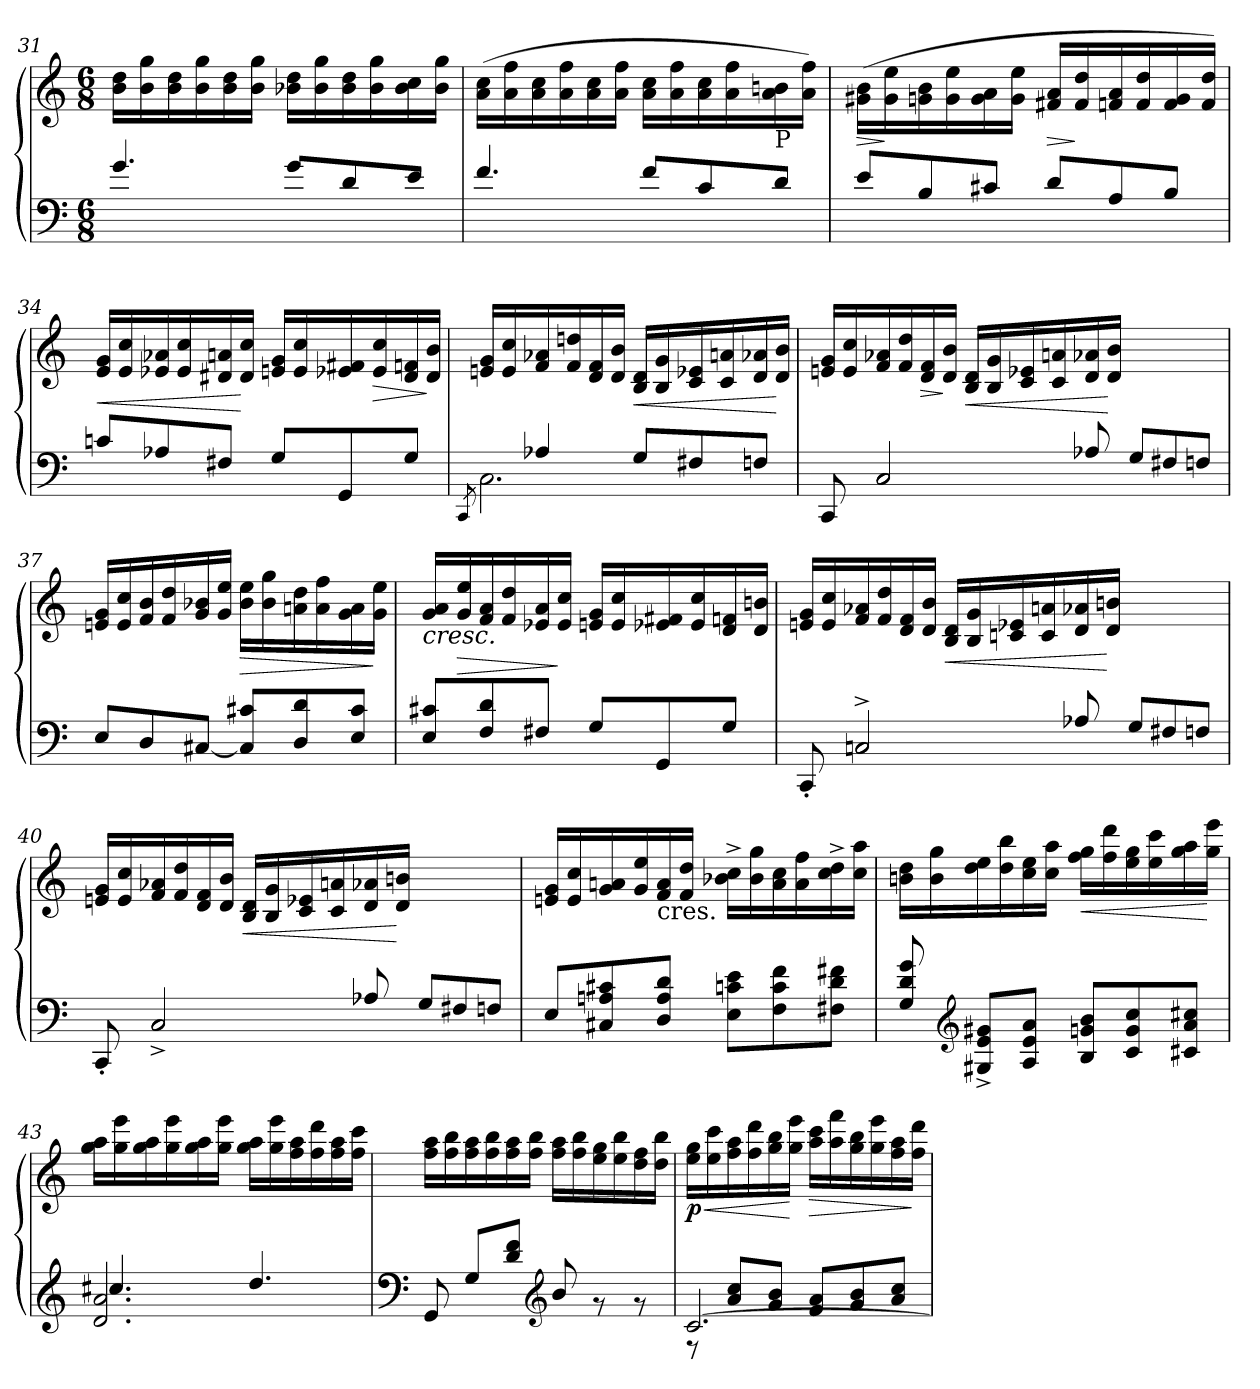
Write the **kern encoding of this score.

**kern	**kern	**dynam
*part1	*part1	*part1
*staff2	*staff1	*staff1/2
!!LO:LB:g=z
*clefF4	*clefG2	*
*k[]	*k[]	*
*M6/8	*M6/8	*
=31	=31	=31
*^	*	*
2.ryy	4.g/	16b\ 16dd\LL	.
.	.	16b\ 16gg\	.
.	.	16b\ 16dd\	.
.	.	16b\ 16gg\	.
.	.	16b\ 16dd\	.
.	.	16b\ 16gg\JJ	.
.	8g/L	16b-X\ 16dd\LL	.
.	.	16b-\ 16gg\	.
.	8d/	16b-\ 16dd\	.
.	.	16b-\ 16gg\	.
.	8e/J	16b-\ 16cc\	.
.	.	16b-\ 16gg\JJ	.
=32	=32	=32	=32
2.ryy	4.f/	(>16a\ 16cc\LL	.
.	.	16a\ 16ff\	.
.	.	16a\ 16cc\	.
.	.	16a\ 16ff\	.
.	.	16a\ 16cc\	.
.	.	16a\ 16ff\JJ	.
.	8f/L	16a\ 16cc\LL	.
.	.	16a\ 16ff\	.
.	8c/	16a\ 16cc\	.
.	.	16a\ 16ff\	.
!	!	!LO:TX:b:t=P	!
.	8d/J	16a\ 16bn\	.
.	.	16a\ 16ff\JJ)	.
=33	=33	=33	=33
!	!	!	!LO:HP:b
2.ryy	8e/L	(>16g#X\ 16b\LL	>
.	.	16g#\ 16ee\	]
.	8B/	16gn\ 16b\	.
.	.	16g\ 16ee\	.
.	8c#X/J	16g\ 16a\	.
.	.	16g\ 16ee\JJ	.
!	!	!	!LO:HP:b
.	8d/L	16f#X/ 16a/LL	>
.	.	16f#/ 16dd/	]
.	8A/	16fn/ 16a/	.
.	.	16f/ 16dd/	.
.	8B/J	16f/ 16g/	.
.	.	16f/ 16dd/JJ)	.
!!LO:LB:g=z
=34	=34	=34	=34
!	!	!	!LO:HP:b
8cn/L	4.rgyy	16e/ 16g/LL	<
.	.	16e/ 16cc/	.
8A-X/	.	16e-X/ 16a-X/	.
.	.	16e-/ 16cc/	.
8F#X/J	.	16d#X/ 16an/	.
.	.	16d#/ 16cc/JJ	[
8G/L	4G/yy	16en/ 16g/LL	.
.	.	16e/ 16cc/	.
8GG/	.	16e-X/ 16f#X/	.
!	!	!	!LO:HP:b
.	.	16e-/ 16cc/	>
8G/J	8rgyy	16d#/ 16fn/	.
.	.	16d#/ 16b/JJ	]
=35	=35	=35	=35
8qCC/	.	.	.
2.C\	8rcyy	16en/ 16g/LL	.
.	.	16e/ 16cc/	.
.	4A-X/	16f/ 16a-X/	.
.	.	16f/ 16ddn/	.
.	.	16d/ 16f/	.
.	.	16d/ 16b/JJ	.
!	!	!	!LO:HP:b
.	8G/L	16B/ 16d/LL	<
.	.	16B/ 16g/	.
.	8F#X/	16c/ 16e-X/	.
.	.	16c/ 16an/	.
.	8Fn/J	16d/ 16a-X/	.
.	.	16d/ 16b/JJ	[
!!LO:LB:g=z
=36	=36	=36	=36
8CC/	8rcyy	16en/ 16g/LL	.
.	.	16e/ 16cc/	.
2C/	2C/	16f/ 16a-X/	.
.	.	16f/ 16dd/	.
!	!	!	!LO:HP:b
.	.	16d/ 16f/	>
.	.	16d/ 16b/JJ	]
!	!	!	!LO:HP:b
.	.	16B/ 16d/LL	<
.	.	16B/ 16g/	.
.	.	16c/ 16e-X/	.
.	.	16c/ 16an/	.
8A-X/	8reyy	16d/ 16a-X/	.
.	.	16d/ 16b/JJ	[
8G/L	4.ryy	4.ryy	.
8F#X/	.	.	.
8Fn/J	.	.	.
=37	=37	=37	=37
2.ryy	8E/L	16en/ 16g/LL	.
.	.	16e/ 16cc/	.
.	8D/	16f/ 16b/	.
.	.	16f/ 16dd/	.
.	[8C#X/J	16g/ 16b-X/	.
.	.	16g/ 16ee/JJ	.
!	!	!	!LO:HP:b
.	8C#/] 8c#X/L	16b-\ 16ee\LL	>
.	.	16b-\ 16gg\	.
.	8D/ 8d/	16an\ 16dd\	.
.	.	16a\ 16ff\	.
.	8E/ 8c#/J	16g\ 16a\	.
.	.	16g\ 16ee\JJ	]
=38	=38	=38	=38
!	!	!	!LO:HP:b
8E/ 8c#X/L	4.reyy	16g/ 16a/LL	<
!	!	!	!LO:HP:b
.	.	16g/ 16ee/	>
8F/ 8d/	.	16f/ 16a/	.
.	.	16f/ 16dd/	.
8F#X/J	.	16e-X/ 16a/	[
.	.	16e-/ 16cc/JJ	]
8G/L	4G/yy	16en/ 16g/LL	.
.	.	16e/ 16cc/	.
8GG/	.	16e-X/ 16f#X/	.
.	.	16e-/ 16cc/	.
8G/J	8reyy	16d/ 16fn/	.
.	.	16d/ 16bn/JJ	.
!!LO:PB:g=z
=39	=39	=39	=39
8CC'/	8rcyy	16en/ 16g/LL	.
.	.	16e/ 16cc/	.
2C^/	2Cn/	16f/ 16a-X/	.
.	.	16f/ 16dd/	.
.	.	16d/ 16f/	.
.	.	16d/ 16b/JJ	.
!	!	!	!LO:HP:b
.	.	16B/ 16d/LL	<
.	.	16B/ 16g/	.
.	.	16cn/ 16e-X/	.
.	.	16c/ 16an/	.
8A-X/	8reyy	16d/ 16a-X/	.
.	.	16d/ 16bn/JJ	[
8G/L	4.ryy	4.ryy	.
8F#X/	.	.	.
8Fn/J	.	.	.
=40	=40	=40	=40
8CC'/	8rAyy	16en/ 16g/LL	.
.	.	16e/ 16cc/	.
2C/	2C^/	16f/ 16a-X/	.
.	.	16f/ 16dd/	.
.	.	16d/ 16f/	.
.	.	16d/ 16b/JJ	.
!	!	!	!LO:HP:b
.	.	16B/ 16d/LL	<
.	.	16B/ 16g/	.
.	.	16c/ 16e-X/	.
.	.	16c/ 16an/	.
8A-X/	8reyy	16d/ 16a-X/	.
.	.	16d/ 16bn/JJ	[
8G/L	4.ryy	4.ryy	.
8F#X/	.	.	.
8Fn/J	.	.	.
=41	=41	=41	=41
2.ryy	8E/L	16en/ 16g/LL	.
.	.	16e/ 16cc/	.
.	8C#X/ 8An/ 8c#X/	16g/ 16an/	.
.	.	16g/ 16ee/	.
!	!	!LO:TX:b:t=cres.	!
.	8D/ 8A/ 8d/J	16f/ 16a/	.
.	.	16f/ 16dd/JJ	.
.	8E\ 8cn\ 8e\L	16b-X\^ 16cc\^LL	.
.	.	16b-\ 16gg\	.
.	8F\ 8c\ 8f\	16a\ 16cc\	.
.	.	16a\ 16ff\	.
.	8F#X\ 8d\ 8f#X\J	16cc\^ 16dd\^	.
.	.	16cc\ 16aa\JJ	.
!!LO:LB:g=z
=42	=42	=42	=42
2.ryy	8G/ 8d/ 8g/	16bn\ 16dd\LL	.
.	.	16b\ 16gg\	.
*clefG2	*	*	*
.	8G#X/^ 8e/^ 8g#X/^L	16dd\ 16ee\	.
.	.	16dd\ 16bb\	.
.	8A/ 8e/ 8a/J	16cc\ 16ee\	.
.	.	16cc\ 16aa\JJ	.
!	!	!	!LO:HP:b
.	8B/ 8gn/ 8b/L	16ff\ 16gg\LL	<
.	.	16ff\ 16ddd\	.
.	8c/ 8g/ 8cc/	16ee\ 16gg\	.
.	.	16ee\ 16ccc\	.
.	8c#X/ 8a/ 8cc#X/J	16gg\ 16aa\	.
.	.	16gg\ 16eee\JJ	[
=43	=43	=43	=43
2.d/ 2.a/	4.cc#X/	16gg\ 16aa\LL	.
.	.	16gg\ 16eee\	.
.	.	16gg\ 16aa\	.
.	.	16gg\ 16eee\	.
.	.	16gg\ 16aa\	.
.	.	16gg\ 16eee\JJ	.
.	4.dd/	16gg\ 16aa\LL	.
.	.	16gg\ 16eee\	.
.	.	16ff\ 16aa\	.
.	.	16ff\ 16ddd\	.
.	.	16ff\ 16aa\	.
.	.	16ff\ 16ccc\JJ	.
=44	=44	=44	=44
*clefF4	*	*	*
2.ryy	8GG/	16ff\ 16aa\LL	.
.	.	16ff\ 16bb\	.
.	8G/L	16ff\ 16aa\	.
.	.	16ff\ 16bb\	.
.	8d/ 8f/J	16ff\ 16aa\	.
.	.	16ff\ 16bb\JJ	.
*clefG2	*	*	*
.	8b/	16ff\ 16aa\LL	.
.	.	16ff\ 16bb\	.
.	8r	16ee\ 16gg\	.
.	.	16ee\ 16bb\	.
.	8r	16dd\ 16ff\	.
.	.	16dd\ 16bb\JJ	.
!!LO:LB:g=z
=45	=45	=45	=45
!	!	!	!LO:HP:b
!	!	!	!LO:DY:n=1:b
[2.c/	8r	16ee\ 16gg\LL	< p
.	.	16ee\ 16ccc\	.
.	8a/ 8cc/L	16ff\ 16aa\	.
.	.	16ff\ 16ddd\	.
.	8g/ 8b/J	16gg\ 16bb\	.
.	.	16gg\ 16eee\JJ	[
!	!	!	!LO:HP:b
.	8f/ 8a/L	16aa\ 16ccc\LL	>
.	.	16aa\ 16fff\	.
.	8g/ 8b/	16gg\ 16bb\	.
.	.	16gg\ 16eee\	.
.	8a/ 8cc/J	16ff\ 16aa\	.
.	.	16ff\ 16ddd\JJ	]
*v	*v	*	*
=	=	=
*-	*-	*-
